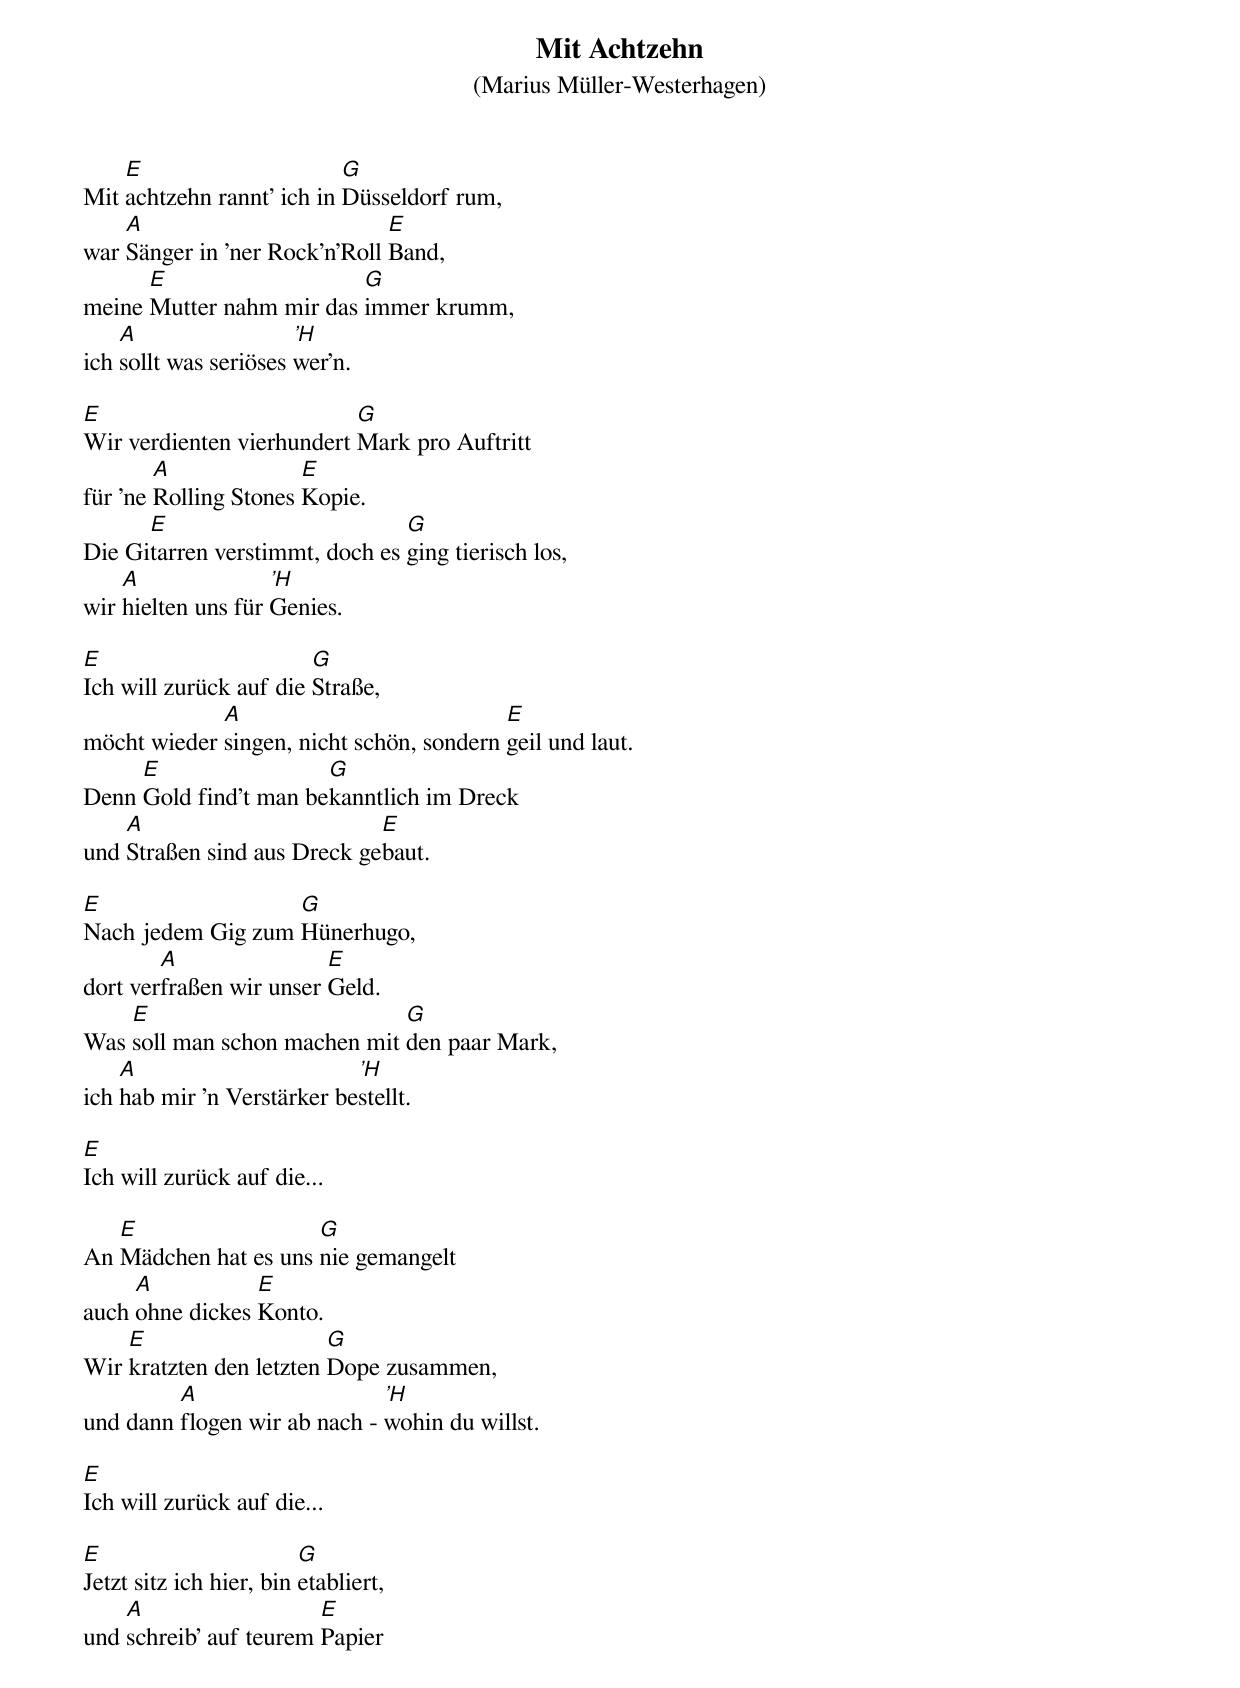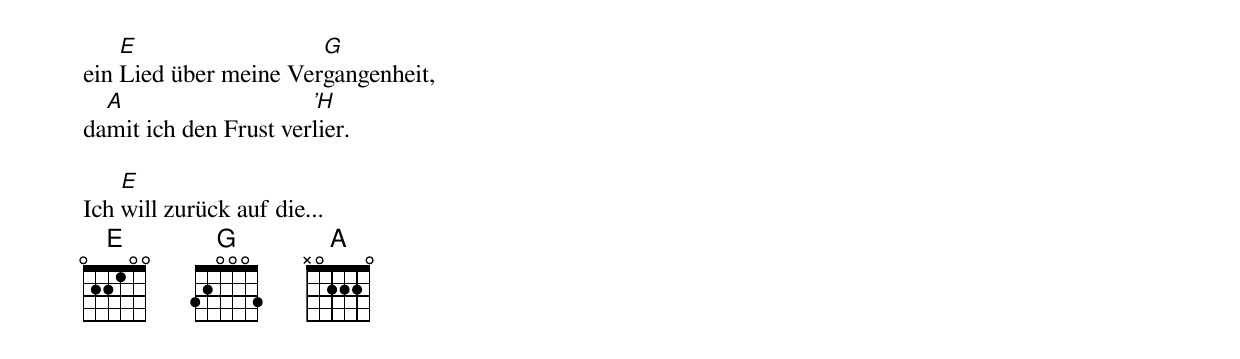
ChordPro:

{t:Mit Achtzehn}
{st:(Marius Müller-Westerhagen)}

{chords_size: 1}
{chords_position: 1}
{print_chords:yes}
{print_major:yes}
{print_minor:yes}
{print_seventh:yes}
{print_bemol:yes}
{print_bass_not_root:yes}
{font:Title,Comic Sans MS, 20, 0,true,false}
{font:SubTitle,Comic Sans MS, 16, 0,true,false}
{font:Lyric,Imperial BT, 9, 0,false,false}
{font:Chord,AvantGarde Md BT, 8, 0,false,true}
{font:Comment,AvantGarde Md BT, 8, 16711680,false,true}
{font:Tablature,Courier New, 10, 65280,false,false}
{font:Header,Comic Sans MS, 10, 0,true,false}
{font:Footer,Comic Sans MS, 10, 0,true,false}
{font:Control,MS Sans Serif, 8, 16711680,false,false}
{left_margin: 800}
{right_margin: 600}
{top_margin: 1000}
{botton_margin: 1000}
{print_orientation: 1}




Mit [E]achtzehn rannt' ich in [G]Düsseldorf rum,
war [A]Sänger in 'ner Rock'n'Roll [E]Band,
meine [E]Mutter nahm mir das [G]immer krumm,
ich [A]sollt was seriöses ['H]wer'n.

[E]Wir verdienten vierhundert [G]Mark pro Auftritt
für 'ne [A]Rolling Stones [E]Kopie.
Die Gi[E]tarren verstimmt, doch es [G]ging tierisch los,
wir [A]hielten uns für ['H]Genies.

[E]Ich will zurück auf die [G]Straße,
möcht wieder [A]singen, nicht schön, sondern [E]geil und laut.
Denn [E]Gold find't man be[G]kanntlich im Dreck
und [A]Straßen sind aus Dreck ge[E]baut.

[E]Nach jedem Gig zum [G]Hünerhugo,
dort ver[A]fraßen wir unser [E]Geld.
Was [E]soll man schon machen mit [G]den paar Mark,
ich [A]hab mir 'n Verstärker be['H]stellt.

[E]Ich will zurück auf die...

An [E]Mädchen hat es uns [G]nie gemangelt
auch [A]ohne dickes [E]Konto.
Wir [E]kratzten den letzten [G]Dope zusammen,
und dann [A]flogen wir ab nach - ['H]wohin du willst.

[E]Ich will zurück auf die...

[E]Jetzt sitz ich hier, bin [G]etabliert,
und [A]schreib' auf teurem [E]Papier
ein [E]Lied über meine Ver[G]gangenheit,
da[A]mit ich den Frust ver['H]lier.

Ich [E]will zurück auf die...
